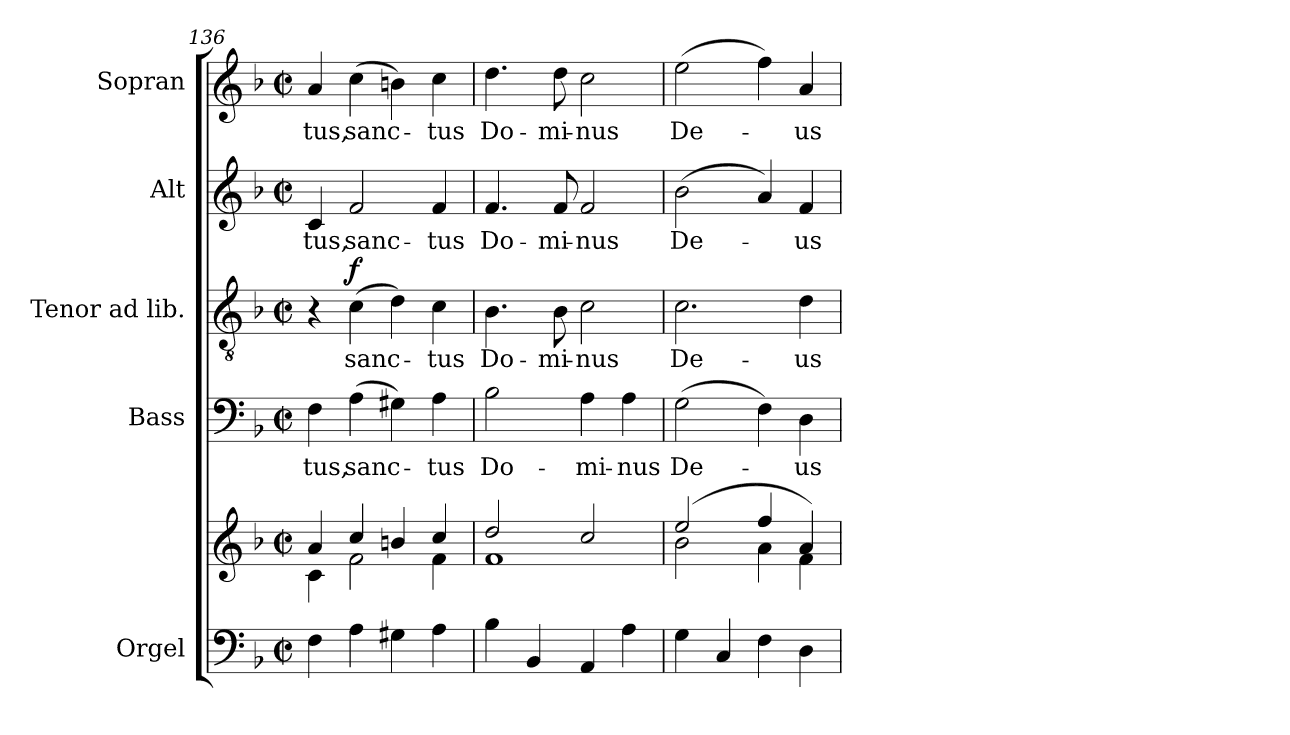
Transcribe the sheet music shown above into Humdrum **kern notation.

**kern	**kern	**kern	**text	**kern	**text	**dynam	**kern	**text	**kern	**text
*part5	*part5	*part4	*part4	*part3	*part3	*part3	*part2	*part2	*part1	*part1
*staff6	*staff5	*staff4	*staff4	*staff3	*staff3	*staff3	*staff2	*staff2	*staff1	*staff1
*I"Orgel	*	*I"Bass	*	*I"Tenor ad lib.	*	*	*I"Alt	*	*I"Sopran	*
*I'Org.	*	*I'B	*	*I'T	*	*	*I'A	*	*I'S	*
*clefF4	*clefG2	*clefF4	*	*clefGv2	*	*	*clefG2	*	*clefG2	*
*k[b-]	*k[b-]	*k[b-]	*	*k[b-]	*	*	*k[b-]	*	*k[b-]	*
*F:	*F:	*F:	*	*F:	*	*	*F:	*	*F:	*
*M2/2	*M2/2	*M2/2	*	*M2/2	*	*	*M2/2	*	*M2/2	*
*met(c|)	*met(c|)	*met(c|)	*	*met(c|)	*	*	*met(c|)	*	*met(c|)	*
=136	=136	=136	=136	=136	=136	=136	=136	=136	=136	=136
*	*^	*	*	*	*	*	*	*	*	*
!	!	!	!	!LO:LY:b	!	!	!	!	!LO:LY:b	!	!LO:LY:b
4F\	4a/	4c\	4F\	-tus,	4r	.	.	4c/	-tus,	4a/	-tus,
!	!	!	!	!LO:LY:b	!	!LO:LY:b	!LO:DY:a	!	!LO:LY:b	!	!LO:LY:b
4A\	4cc/	2f\	(>4A\	sanc-	(>4c\	sanc-	f	2f/	sanc-	(>4cc\	sanc-
4G#X\	4bn/	.	4G#X\)	.	4d\)	.	.	.	.	4bn\)	.
!	!	!	!	!LO:LY:b	!	!LO:LY:b	!	!	!LO:LY:b	!	!LO:LY:b
4A\	4cc/	4f\	4A\	-tus	4c\	-tus	.	4f/	-tus	4cc\	-tus
=137	=137	=137	=137	=137	=137	=137	=137	=137	=137	=137	=137
!	!	!	!	!LO:LY:b	!	!LO:LY:b	!	!	!LO:LY:b	!	!LO:LY:b
4B-\	2dd/	1f	2B-\	Do-	4.B-\	Do-	.	4.f/	Do-	4.dd\	Do-
4BB-/	.	.	.	.	.	.	.	.	.	.	.
!	!	!	!	!	!	!LO:LY:b	!	!	!LO:LY:b	!	!LO:LY:b
.	.	.	.	.	8B-\	-mi-	.	8f/	-mi-	8dd\	-mi-
!	!	!	!	!LO:LY:b	!	!LO:LY:b	!	!	!LO:LY:b	!	!LO:LY:b
4AA/	2cc/	.	4A\	-mi-	2c\	-nus	.	2f/	-nus	2cc\	-nus
!	!	!	!	!LO:LY:b	!	!	!	!	!	!	!
4A\	.	.	4A\	-nus	.	.	.	.	.	.	.
=138	=138	=138	=138	=138	=138	=138	=138	=138	=138	=138	=138
!	!	!	!	!LO:LY:b	!	!LO:LY:b	!	!	!LO:LY:b	!	!LO:LY:b
4G\	(>2ee/	2b-\	(>2G\	De-	2.c\	De-	.	(>2b-\	De-	(>2ee\	De-
4C/	.	.	.	.	.	.	.	.	.	.	.
4F\	4ff/	4a\	4F\)	.	.	.	.	4a/)	.	4ff\)	.
!	!	!	!	!LO:LY:b	!	!LO:LY:b	!	!	!LO:LY:b	!	!LO:LY:b
4D\	4a/)	4f\	4D\	-us	4d\	-us	.	4f/	-us	4a/	-us
*	*v	*v	*	*	*	*	*	*	*	*	*
=	=	=	=	=	=	=	=	=	=	=
*-	*-	*-	*-	*-	*-	*-	*-	*-	*-	*-
